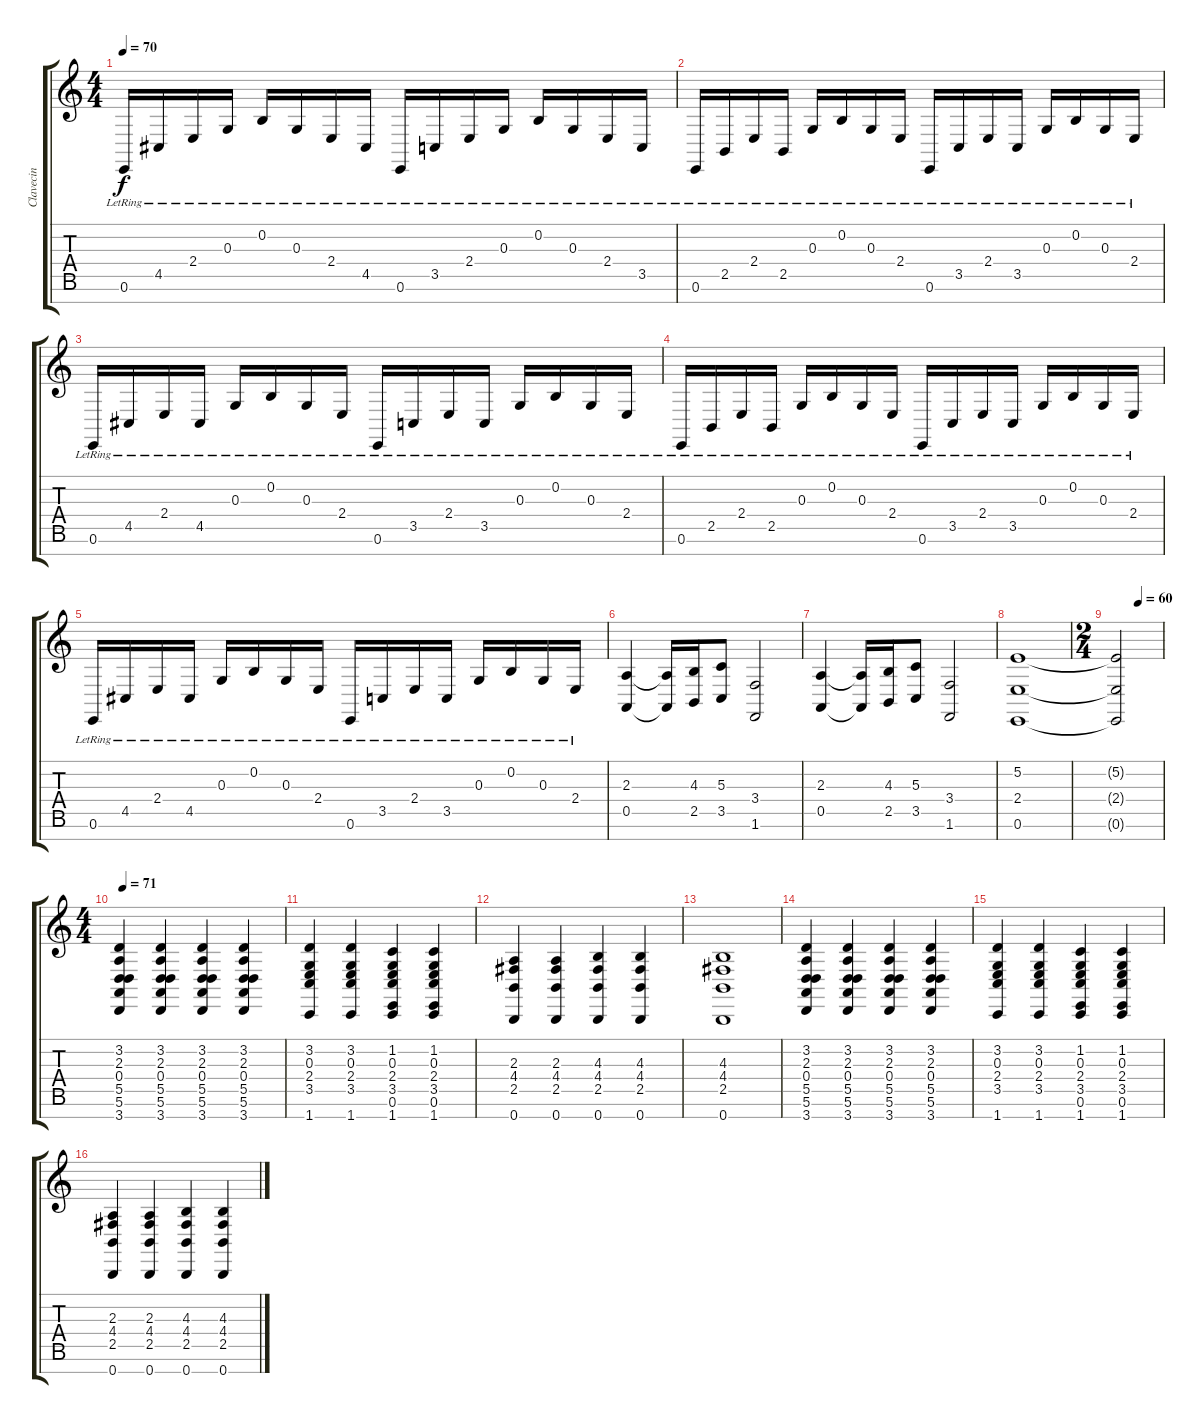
\track ("Clavecin" "Clavecin") {instrument harpsichord}
\staff {score tabs}
\tuning (E4 B3 G3 D3 A2 E2 B1) {hide}
\ts (4 4)
\tempo 70
\clef g2
\ks c
0.6{lr}.16{dy f balance 8} 4.5{lr}.16 2.4{lr}.16 0.3{lr}.16 0.2{lr}.16 0.3{lr}.16 2.4{lr}.16 4.5{lr}.16 0.6{lr}.16 3.5{lr}.16 2.4{lr}.16 0.3{lr}.16 0.2{lr}.16 0.3{lr}.16 2.4{lr}.16 3.5{lr}.16 |
0.6{lr}.16 2.5{lr}.16 2.4{lr}.16 2.5{lr}.16 0.3{lr}.16 0.2{lr}.16 0.3{lr}.16 2.4{lr}.16 0.6{lr}.16 3.5{lr}.16 2.4{lr}.16 3.5{lr}.16 0.3{lr}.16 0.2{lr}.16 0.3{lr}.16 2.4{lr}.16 |
0.6{lr}.16 4.5{lr}.16 2.4{lr}.16 4.5{lr}.16 0.3{lr}.16 0.2{lr}.16 0.3{lr}.16 2.4{lr}.16 0.6{lr}.16 3.5{lr}.16 2.4{lr}.16 3.5{lr}.16 0.3{lr}.16 0.2{lr}.16 0.3{lr}.16 2.4{lr}.16 |
0.6{lr}.16 2.5{lr}.16 2.4{lr}.16 2.5{lr}.16 0.3{lr}.16 0.2{lr}.16 0.3{lr}.16 2.4{lr}.16 0.6{lr}.16 3.5{lr}.16 2.4{lr}.16 3.5{lr}.16 0.3{lr}.16 0.2{lr}.16 0.3{lr}.16 2.4{lr}.16 |
0.6{lr}.16 4.5{lr}.16 2.4{lr}.16 4.5{lr}.16 0.3{lr}.16 0.2{lr}.16 0.3{lr}.16 2.4{lr}.16 0.6{lr}.16 3.5{lr}.16 2.4{lr}.16 3.5{lr}.16 0.3{lr}.16 0.2{lr}.16 0.3{lr}.16 2.4{lr}.16 |
(2.3 0.5).4{volume 12 balance 8} (2.3{t} 0.5{t}).16 (4.3 2.5).16 (5.3 3.5).8 (3.4 1.6).2 |
(2.3 0.5).4{volume 12 balance 8} (2.3{t} 0.5{t}).16 (4.3 2.5).16 (5.3 3.5).8 (3.4 1.6).2 |
(5.2 2.4 0.6).1 |
\ts (2 4)
\tempo (60 0.5)
(5.2{t} 2.4{t} 0.6{t}).2 |
\ts (4 4)
\tempo 68
\tempo 71
(3.2 2.3 0.4 5.5 5.6 3.7).4{volume 12} (3.2 2.3 0.4 5.5 5.6 3.7).4 (3.2 2.3 0.4 5.5 5.6 3.7).4 (3.2 2.3 0.4 5.5 5.6 3.7).4 |
(3.2 0.3 2.4 3.5 1.7).4 (3.2 0.3 2.4 3.5 1.7).4 (1.2 0.3 2.4 3.5 0.6 1.7).4 (1.2 0.3 2.4 3.5 0.6 1.7).4 |
(2.3 4.4 2.5 0.7).4 (2.3 4.4 2.5 0.7).4 (4.3 4.4 2.5 0.7).4 (4.3 4.4 2.5 0.7).4 |
(4.3 4.4 2.5 0.7).1 |
(3.2 2.3 0.4 5.5 5.6 3.7).4 (3.2 2.3 0.4 5.5 5.6 3.7).4 (3.2 2.3 0.4 5.5 5.6 3.7).4 (3.2 2.3 0.4 5.5 5.6 3.7).4 |
(3.2 0.3 2.4 3.5 1.7).4 (3.2 0.3 2.4 3.5 1.7).4 (1.2 0.3 2.4 3.5 0.6 1.7).4 (1.2 0.3 2.4 3.5 0.6 1.7).4 |
(2.3 4.4 2.5 0.7).4 (2.3 4.4 2.5 0.7).4 (4.3 4.4 2.5 0.7).4 (4.3 4.4 2.5 0.7).4
